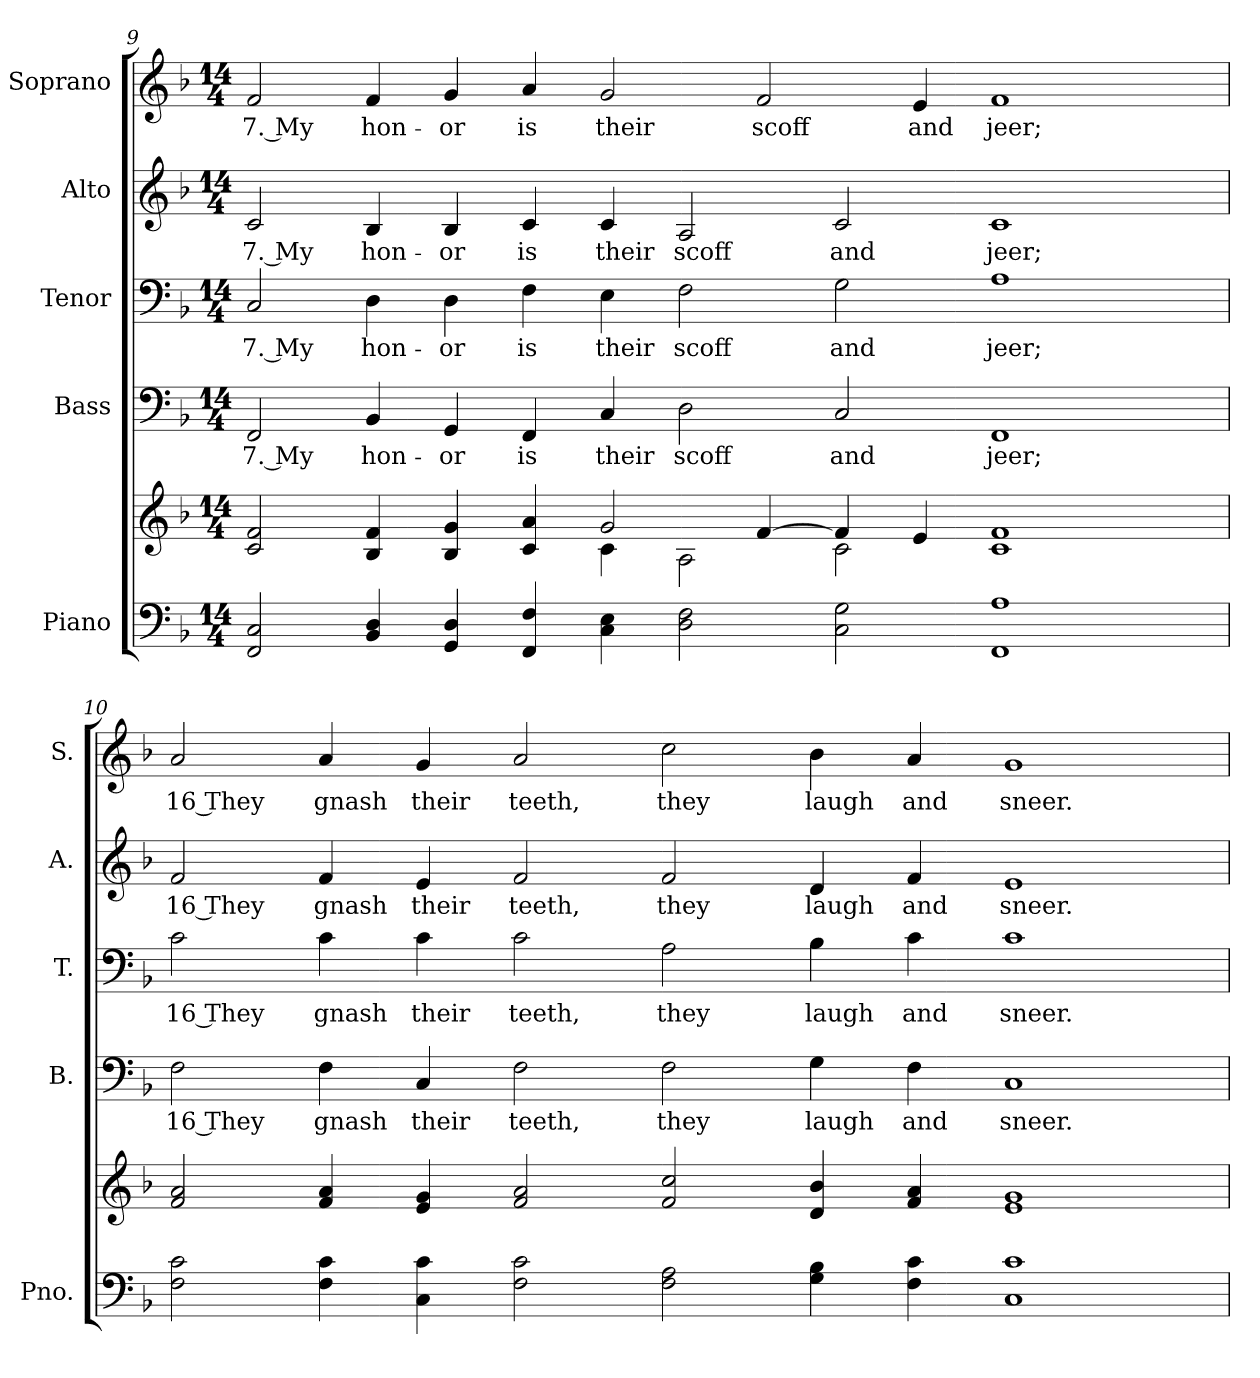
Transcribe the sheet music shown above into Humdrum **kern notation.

**kern	**kern	**kern	**text	**kern	**text	**kern	**text	**kern	**text
*part5	*part5	*part4	*part4	*part3	*part3	*part2	*part2	*part1	*part1
*staff6	*staff5	*staff4	*staff4	*staff3	*staff3	*staff2	*staff2	*staff1	*staff1
*I"Piano	*	*I"Bass	*	*I"Tenor	*	*I"Alto	*	*I"Soprano	*
*I'Pno.	*	*I'B.	*	*I'T.	*	*I'A.	*	*I'S.	*
!!LO:PB:g=z
*clefF4	*clefG2	*clefF4	*	*clefF4	*	*clefG2	*	*clefG2	*
*k[b-]	*k[b-]	*k[b-]	*	*k[b-]	*	*k[b-]	*	*k[b-]	*
*F:	*F:	*F:	*	*F:	*	*F:	*	*F:	*
*M14/4	*M14/4	*M14/4	*	*M14/4	*	*M14/4	*	*M14/4	*
=9	=9	=9	=9	=9	=9	=9	=9	=9	=9
*	*^	*	*	*	*	*	*	*	*
!	!	!	!	!LO:LY:b:color=#000000	!	!	!	!	!	!
!	!	!	!	!	!	!LO:LY:b:color=#000000	!	!	!	!
!	!	!	!	!	!	!	!	!LO:LY:b:color=#000000	!	!
!	!	!	!	!	!	!	!	!	!	!LO:LY:b:color=#000000
2FFi/ 2Ci	2ci/ 2fi	1ryy	2FFi/	7. My	2Ci/	7. My	2ci/	7. My	2fi/	7. My
!	!	!	!	!LO:LY:b:color=#000000	!	!	!	!	!	!
!	!	!	!	!	!	!LO:LY:b:color=#000000	!	!	!	!
!	!	!	!	!	!	!	!	!LO:LY:b:color=#000000	!	!
!	!	!	!	!	!	!	!	!	!	!LO:LY:b:color=#000000
4BB-i/ 4Di	4B-i/ 4fi	.	4BB-i/	hon-	4Di\	hon-	4B-i/	hon-	4fi/	hon-
!	!	!	!	!LO:LY:b:color=#000000	!	!	!	!	!	!
!	!	!	!	!	!	!LO:LY:b:color=#000000	!	!	!	!
!	!	!	!	!	!	!	!	!LO:LY:b:color=#000000	!	!
!	!	!	!	!	!	!	!	!	!	!LO:LY:b:color=#000000
4GGi/ 4Di	4B-i/ 4gi	.	4GGi/	-or	4Di\	-or	4B-i/	-or	4gi/	-or
!	!	!	!	!LO:LY:b:color=#000000	!	!	!	!	!	!
!	!	!	!	!	!	!LO:LY:b:color=#000000	!	!	!	!
!	!	!	!	!	!	!	!	!LO:LY:b:color=#000000	!	!
!	!	!	!	!	!	!	!	!	!	!LO:LY:b:color=#000000
4FFi/ 4Fi	4ci/ 4ai	4ryy	4FFi/	is	4Fi\	is	4ci/	is	4ai/	is
!	!	!	!	!LO:LY:b:color=#000000	!	!	!	!	!	!
!	!	!	!	!	!	!LO:LY:b:color=#000000	!	!	!	!
!	!	!	!	!	!	!	!	!LO:LY:b:color=#000000	!	!
!	!	!	!	!	!	!	!	!	!	!LO:LY:b:color=#000000
4Ci\ 4Ei	2gi/	4ci\	4Ci/	their	4Ei\	their	4ci/	their	2gi/	their
!	!	!	!	!LO:LY:b:color=#000000	!	!	!	!	!	!
!	!	!	!	!	!	!LO:LY:b:color=#000000	!	!	!	!
!	!	!	!	!	!	!	!	!LO:LY:b:color=#000000	!	!
2Di\ 2Fi	.	2Ai\	2Di\	scoff	2Fi\	scoff	2Ai/	scoff	.	.
!	!	!	!	!	!	!	!	!	!	!LO:LY:b:color=#000000
.	[>4fi/	.	.	.	.	.	.	.	2fi/	scoff
!	!	!	!	!LO:LY:b:color=#000000	!	!	!	!	!	!
!	!	!	!	!	!	!LO:LY:b:color=#000000	!	!	!	!
!	!	!	!	!	!	!	!	!LO:LY:b:color=#000000	!	!
2Ci\ 2Gi	4fi/]	2ci\	2Ci/	and	2Gi\	and	2ci/	and	.	.
!	!	!	!	!	!	!	!	!	!	!LO:LY:b:color=#000000
.	4ei/	.	.	.	.	.	.	.	4ei/	and
!	!	!	!	!LO:LY:b:color=#000000	!	!	!	!	!	!
!	!	!	!	!	!	!LO:LY:b:color=#000000	!	!	!	!
!	!	!	!	!	!	!	!	!LO:LY:b:color=#000000	!	!
!	!	!	!	!	!	!	!	!	!	!LO:LY:b:color=#000000
1FFi 1Ai	1ci 1fi	2ryy	1FFi	jeer;	1Ai	jeer;	1ci	jeer;	1fi	jeer;
.	.	2ryy	.	.	.	.	.	.	.	.
*	*v	*v	*	*	*	*	*	*	*	*
!!LO:PB:g=z
=10	=10	=10	=10	=10	=10	=10	=10	=10	=10
*	*^	*	*	*	*	*	*	*	*
!	!	!	!	!LO:LY:b:color=#000000	!	!	!	!	!	!
*	*v	*v	*	*	*	*	*	*	*	*
*	*^	*	*	*	*	*	*	*	*
!	!	!	!	!	!	!LO:LY:b:color=#000000	!	!	!	!
*	*v	*v	*	*	*	*	*	*	*	*
*	*^	*	*	*	*	*	*	*	*
!	!	!	!	!	!	!	!	!LO:LY:b:color=#000000	!	!
*	*v	*v	*	*	*	*	*	*	*	*
*	*^	*	*	*	*	*	*	*	*
!	!	!	!	!	!	!	!	!	!	!LO:LY:b:color=#000000
*	*v	*v	*	*	*	*	*	*	*	*
2Fi\ 2ci	2fi/ 2ai	2Fi\	16 They	2ci\	16 They	2fi/	16 They	2ai/	16 They
!	!	!	!LO:LY:b:color=#000000	!	!	!	!	!	!
!	!	!	!	!	!LO:LY:b:color=#000000	!	!	!	!
!	!	!	!	!	!	!	!LO:LY:b:color=#000000	!	!
!	!	!	!	!	!	!	!	!	!LO:LY:b:color=#000000
4Fi\ 4ci	4fi/ 4ai	4Fi\	gnash	4ci\	gnash	4fi/	gnash	4ai/	gnash
!	!	!	!LO:LY:b:color=#000000	!	!	!	!	!	!
!	!	!	!	!	!LO:LY:b:color=#000000	!	!	!	!
!	!	!	!	!	!	!	!LO:LY:b:color=#000000	!	!
!	!	!	!	!	!	!	!	!	!LO:LY:b:color=#000000
4Ci\ 4ci	4ei/ 4gi	4Ci/	their	4ci\	their	4ei/	their	4gi/	their
!	!	!	!LO:LY:b:color=#000000	!	!	!	!	!	!
!	!	!	!	!	!LO:LY:b:color=#000000	!	!	!	!
!	!	!	!	!	!	!	!LO:LY:b:color=#000000	!	!
!	!	!	!	!	!	!	!	!	!LO:LY:b:color=#000000
2Fi\ 2ci	2fi/ 2ai	2Fi\	teeth,	2ci\	teeth,	2fi/	teeth,	2ai/	teeth,
!	!	!	!LO:LY:b:color=#000000	!	!	!	!	!	!
!	!	!	!	!	!LO:LY:b:color=#000000	!	!	!	!
!	!	!	!	!	!	!	!LO:LY:b:color=#000000	!	!
!	!	!	!	!	!	!	!	!	!LO:LY:b:color=#000000
2Fi\ 2Ai	2fi/ 2cci	2Fi\	they	2Ai\	they	2fi/	they	2cci\	they
!	!	!	!LO:LY:b:color=#000000	!	!	!	!	!	!
!	!	!	!	!	!LO:LY:b:color=#000000	!	!	!	!
!	!	!	!	!	!	!	!LO:LY:b:color=#000000	!	!
!	!	!	!	!	!	!	!	!	!LO:LY:b:color=#000000
4Gi\ 4B-i	4di/ 4b-i	4Gi\	laugh	4B-i\	laugh	4di/	laugh	4b-i\	laugh
!	!	!	!LO:LY:b:color=#000000	!	!	!	!	!	!
!	!	!	!	!	!LO:LY:b:color=#000000	!	!	!	!
!	!	!	!	!	!	!	!LO:LY:b:color=#000000	!	!
!	!	!	!	!	!	!	!	!	!LO:LY:b:color=#000000
4Fi\ 4ci	4fi/ 4ai	4Fi\	and	4ci\	and	4fi/	and	4ai/	and
!	!	!	!LO:LY:b:color=#000000	!	!	!	!	!	!
!	!	!	!	!	!LO:LY:b:color=#000000	!	!	!	!
!	!	!	!	!	!	!	!LO:LY:b:color=#000000	!	!
!	!	!	!	!	!	!	!	!	!LO:LY:b:color=#000000
1Ci 1ci	1ei 1gi	1Ci	sneer.	1ci	sneer.	1ei	sneer.	1gi	sneer.
=	=	=	=	=	=	=	=	=	=
*-	*-	*-	*-	*-	*-	*-	*-	*-	*-
